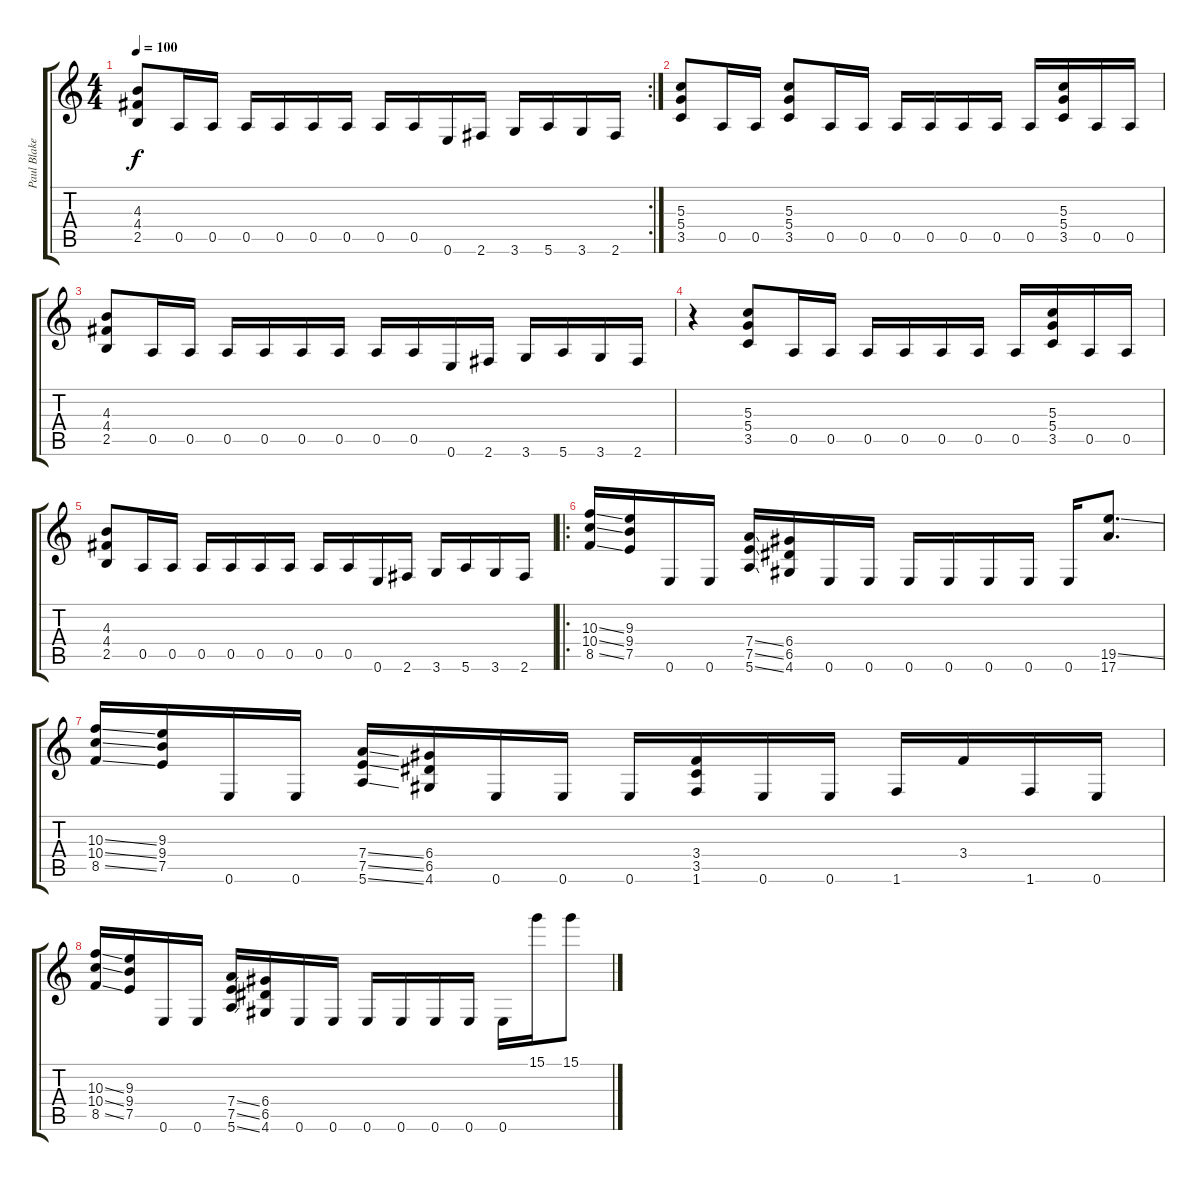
\track ("Paul Blake" "Paul Blake") {instrument distortionguitar}
\staff {score tabs}
\tuning (E4 B3 G3 D3 A2 E2) {hide}
\rc 2
\ts (4 4)
\tempo 100
\clef g2
\ks c
(4.3 4.4 2.5).8{dy f} 0.5.16 0.5.16 0.5.16 0.5.16 0.5.16 0.5.16 0.5.16 0.5.16 0.6.16 2.6.16 3.6.16 5.6.16 3.6.16 2.6.16 |
(5.3 5.4 3.5).8 0.5.16 0.5.16 (5.3 5.4 3.5).8 0.5.16 0.5.16 0.5.16 0.5.16 0.5.16 0.5.16 0.5.16 (5.3 5.4 3.5).16 0.5.16 0.5.16 |
(4.3 4.4 2.5).8 0.5.16 0.5.16 0.5.16 0.5.16 0.5.16 0.5.16 0.5.16 0.5.16 0.6.16 2.6.16 3.6.16 5.6.16 3.6.16 2.6.16 |
r.4 (5.3 5.4 3.5).8 0.5.16 0.5.16 0.5.16 0.5.16 0.5.16 0.5.16 0.5.16 (5.3 5.4 3.5).16 0.5.16 0.5.16 |
(4.3 4.4 2.5).8 0.5.16 0.5.16 0.5.16 0.5.16 0.5.16 0.5.16 0.5.16 0.5.16 0.6.16 2.6.16 3.6.16 5.6.16 3.6.16 2.6.16 |
\ro
(10.3{ss} 10.4{ss} 8.5{ss}).16 (9.3 9.4 7.5).16 0.6.16 0.6.16 (7.4{ss} 7.5{ss} 5.6{ss}).16 (6.4 6.5 4.6).16 0.6.16 0.6.16 0.6.16 0.6.16 0.6.16 0.6.16 0.6.16 (19.5{ss} 17.6).8{d} |
(10.3{ss} 10.4{ss} 8.5{ss}).16 (9.3 9.4 7.5).16 0.6.16 0.6.16 (7.4{ss} 7.5{ss} 5.6{ss}).16 (6.4 6.5 4.6).16 0.6.16 0.6.16 0.6.16 (3.4 3.5 1.6).16 0.6.16 0.6.16 1.6.16 3.4.16 1.6.16 0.6.16 |
(10.3{ss} 10.4{ss} 8.5{ss}).16 (9.3 9.4 7.5).16 0.6.16 0.6.16 (7.4{ss} 7.5{ss} 5.6{ss}).16 (6.4 6.5 4.6).16 0.6.16 0.6.16 0.6.16 0.6.16 0.6.16 0.6.16 0.6.16 15.1.16 15.1.8
